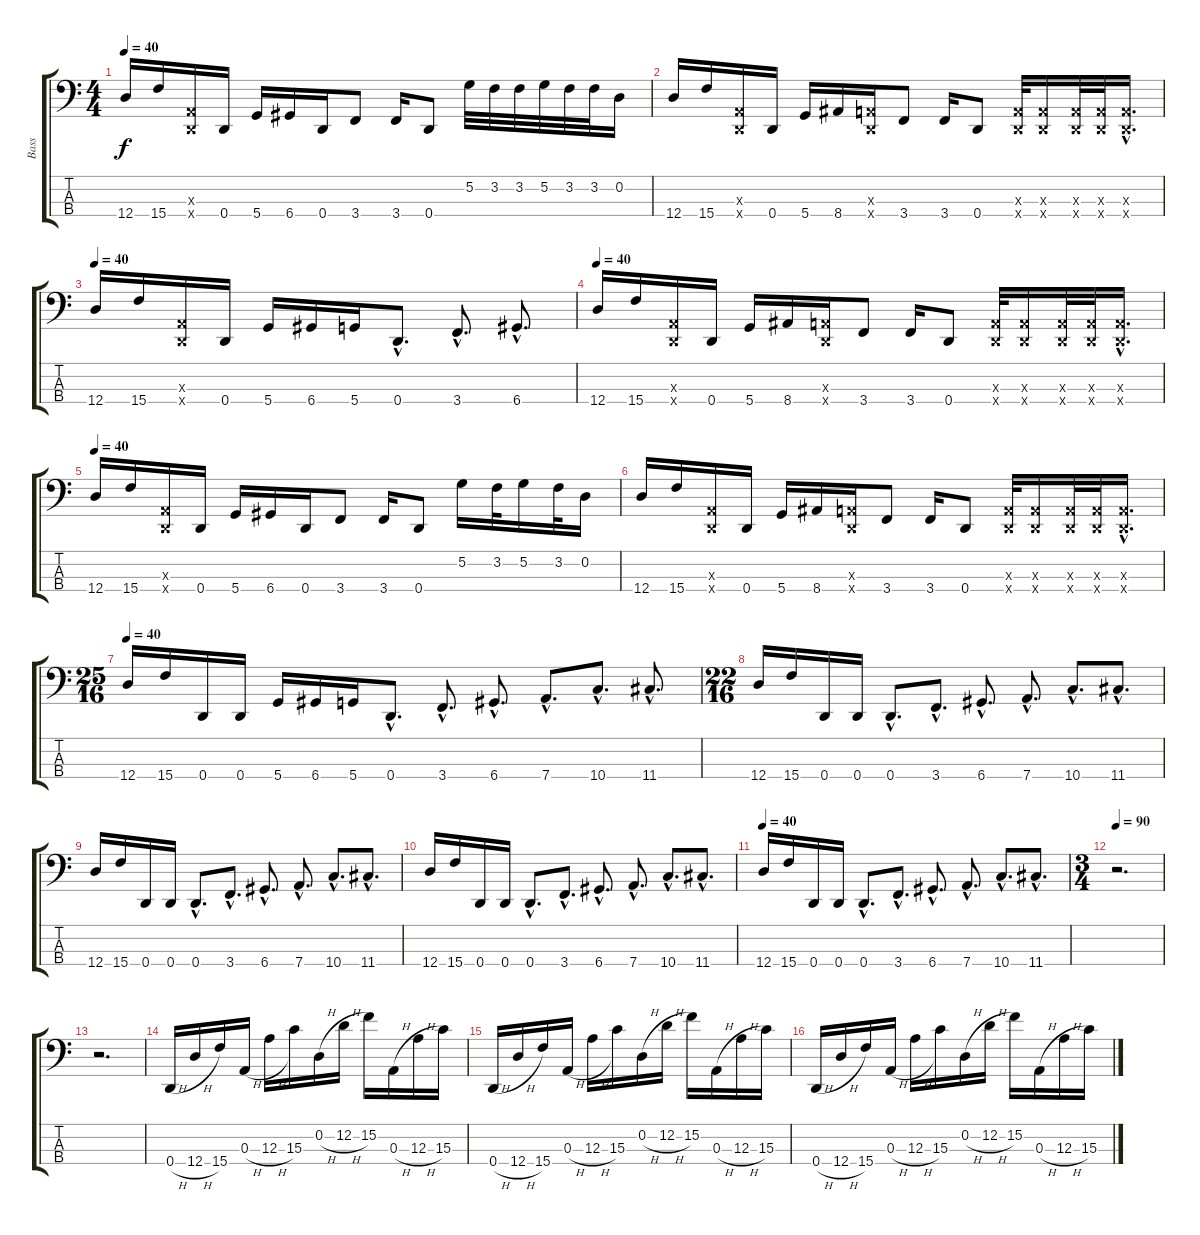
\track ("Bass" "Bass") {instrument slapbass2}
\staff {score tabs}
\tuning (G2 D2 A1 D1) {hide}
\ts (4 4)
\tempo 40
\clef f4
\ks c
12.4.16{dy f} 15.4.16 (0.3{x} 0.4{x}).16 0.4.16 5.4.16 6.4.16 0.4.16 3.4.8 3.4.16 0.4.8 5.2.32 3.2.32 3.2.32 5.2.32 3.2.32 3.2.32 0.2.16 |
12.4.16 15.4.16 (0.3{x} 0.4{x}).16 0.4.16 5.4.16 8.4.16 (0.3{x} 0.4{x}).16 3.4.8 3.4.16 0.4.8 (0.3{x} 0.4{x}).32 (0.3{x} 0.4{x}).16 (0.3{x} 0.4{x}).32 (0.3{x} 0.4{x}).32 (0.3{hac x} 0.4{hac x}).16{d} |
\tempo 40
12.4.16 15.4.16 (0.3{x} 0.4{x}).16 0.4.16 5.4.16 6.4.16 5.4.16 0.4{hac}.8{d} 3.4{hac}.8{d} 6.4{hac}.8{d} |
\tempo 40
12.4.16 15.4.16 (0.3{x} 0.4{x}).16 0.4.16 5.4.16 8.4.16 (0.3{x} 0.4{x}).16 3.4.8 3.4.16 0.4.8 (0.3{x} 0.4{x}).32 (0.3{x} 0.4{x}).16 (0.3{x} 0.4{x}).32 (0.3{x} 0.4{x}).32 (0.3{hac x} 0.4{hac x}).16{d} |
\tempo 40
12.4.16 15.4.16 (0.3{x} 0.4{x}).16 0.4.16 5.4.16 6.4.16 0.4.16 3.4.8 3.4.16 0.4.8 5.2.16 3.2.32 5.2.16 3.2.32 0.2.16 |
12.4.16 15.4.16 (0.3{x} 0.4{x}).16 0.4.16 5.4.16 8.4.16 (0.3{x} 0.4{x}).16 3.4.8 3.4.16 0.4.8 (0.3{x} 0.4{x}).32 (0.3{x} 0.4{x}).16 (0.3{x} 0.4{x}).32 (0.3{x} 0.4{x}).32 (0.3{hac x} 0.4{hac x}).16{d} |
\ts (25 16)
\tempo 40
12.4.16 15.4.16 0.4.16 0.4.16 5.4.16 6.4.16 5.4.16 0.4{hac}.8{d} 3.4{hac}.8{d} 6.4{hac}.8{d} 7.4{hac}.8{d} 10.4{hac}.8{d} 11.4{hac}.8{d} |
\ts (22 16)
12.4.16 15.4.16 0.4.16 0.4.16 0.4{hac}.8{d} 3.4{hac}.8{d} 6.4{hac}.8{d} 7.4{hac}.8{d} 10.4{hac}.8{d} 11.4{hac}.8{d} |
12.4.16 15.4.16 0.4.16 0.4.16 0.4{hac}.8{d} 3.4{hac}.8{d} 6.4{hac}.8{d} 7.4{hac}.8{d} 10.4{hac}.8{d} 11.4{hac}.8{d} |
12.4.16 15.4.16 0.4.16 0.4.16 0.4{hac}.8{d} 3.4{hac}.8{d} 6.4{hac}.8{d} 7.4{hac}.8{d} 10.4{hac}.8{d} 11.4{hac}.8{d} |
\tempo 40
12.4.16 15.4.16 0.4.16 0.4.16 0.4{hac}.8{d} 3.4{hac}.8{d} 6.4{hac}.8{d} 7.4{hac}.8{d} 10.4{hac}.8{d} 11.4{hac}.8{d} |
\ts (3 4)
\tempo 90
r.2{d} |
r.2{d} |
0.4{h}.16 12.4{h}.16 15.4.16 0.3{h}.16 12.3{h}.16 15.3.16 0.2{h}.16 12.2{h}.16 15.2.16 0.3{h}.16 12.3{h}.16 15.3.16 |
0.4{h}.16 12.4{h}.16 15.4.16 0.3{h}.16 12.3{h}.16 15.3.16 0.2{h}.16 12.2{h}.16 15.2.16 0.3{h}.16 12.3{h}.16 15.3.16 |
0.4{h}.16 12.4{h}.16 15.4.16 0.3{h}.16 12.3{h}.16 15.3.16 0.2{h}.16 12.2{h}.16 15.2.16 0.3{h}.16 12.3{h}.16 15.3.16
